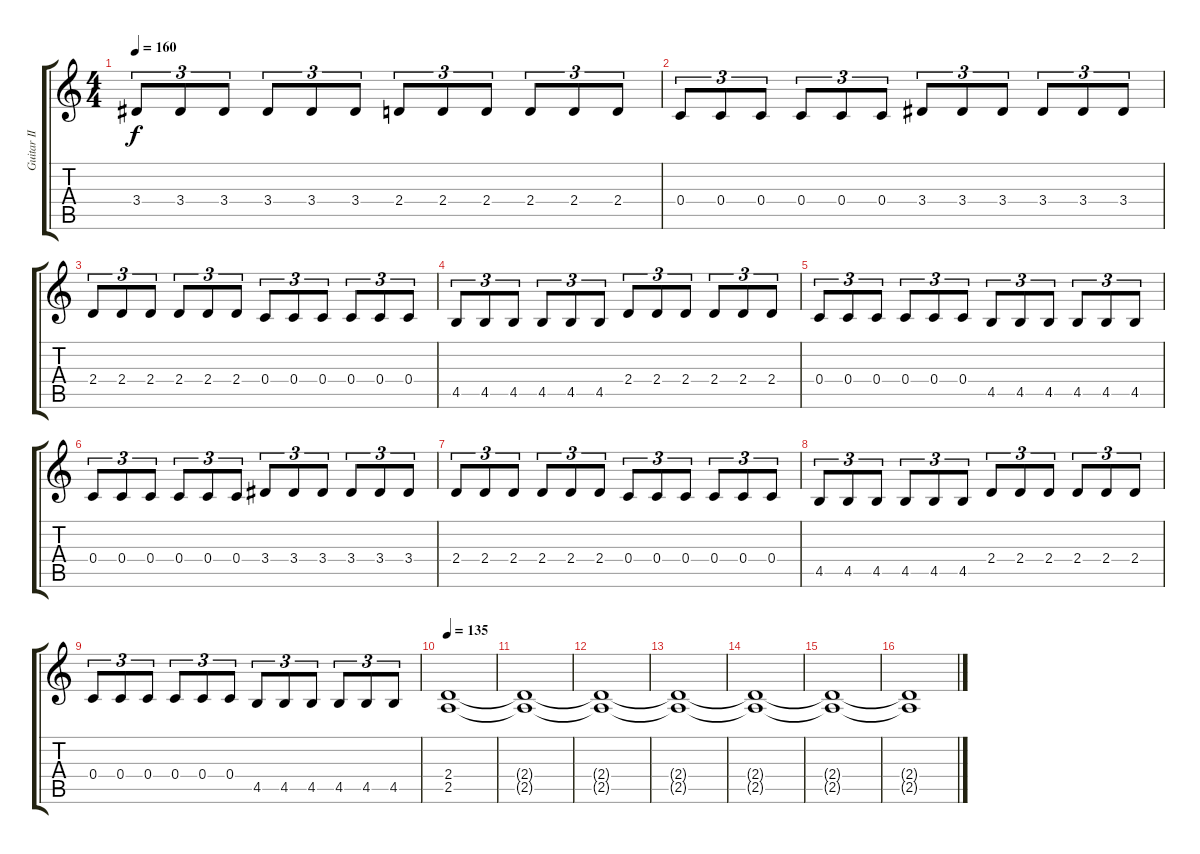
\track ("Guitar II" "Guitar II") {instrument distortionguitar}
\staff {score tabs}
\tuning (D4 A3 F3 C3 G2 D2) {hide}
\ts (4 4)
\tempo 160
\clef g2
\ks c
3.4.8{tu (3 2) dy f} 3.4.8{tu (3 2)} 3.4.8{tu (3 2)} 3.4.8{tu (3 2)} 3.4.8{tu (3 2)} 3.4.8{tu (3 2)} 2.4.8{tu (3 2)} 2.4.8{tu (3 2)} 2.4.8{tu (3 2)} 2.4.8{tu (3 2)} 2.4.8{tu (3 2)} 2.4.8{tu (3 2)} |
0.4.8{tu (3 2)} 0.4.8{tu (3 2)} 0.4.8{tu (3 2)} 0.4.8{tu (3 2)} 0.4.8{tu (3 2)} 0.4.8{tu (3 2)} 3.4.8{tu (3 2)} 3.4.8{tu (3 2)} 3.4.8{tu (3 2)} 3.4.8{tu (3 2)} 3.4.8{tu (3 2)} 3.4.8{tu (3 2)} |
2.4.8{tu (3 2)} 2.4.8{tu (3 2)} 2.4.8{tu (3 2)} 2.4.8{tu (3 2)} 2.4.8{tu (3 2)} 2.4.8{tu (3 2)} 0.4.8{tu (3 2)} 0.4.8{tu (3 2)} 0.4.8{tu (3 2)} 0.4.8{tu (3 2)} 0.4.8{tu (3 2)} 0.4.8{tu (3 2)} |
4.5.8{tu (3 2)} 4.5.8{tu (3 2)} 4.5.8{tu (3 2)} 4.5.8{tu (3 2)} 4.5.8{tu (3 2)} 4.5.8{tu (3 2)} 2.4.8{tu (3 2)} 2.4.8{tu (3 2)} 2.4.8{tu (3 2)} 2.4.8{tu (3 2)} 2.4.8{tu (3 2)} 2.4.8{tu (3 2)} |
0.4.8{tu (3 2)} 0.4.8{tu (3 2)} 0.4.8{tu (3 2)} 0.4.8{tu (3 2)} 0.4.8{tu (3 2)} 0.4.8{tu (3 2)} 4.5.8{tu (3 2)} 4.5.8{tu (3 2)} 4.5.8{tu (3 2)} 4.5.8{tu (3 2)} 4.5.8{tu (3 2)} 4.5.8{tu (3 2)} |
0.4.8{tu (3 2)} 0.4.8{tu (3 2)} 0.4.8{tu (3 2)} 0.4.8{tu (3 2)} 0.4.8{tu (3 2)} 0.4.8{tu (3 2)} 3.4.8{tu (3 2)} 3.4.8{tu (3 2)} 3.4.8{tu (3 2)} 3.4.8{tu (3 2)} 3.4.8{tu (3 2)} 3.4.8{tu (3 2)} |
2.4.8{tu (3 2)} 2.4.8{tu (3 2)} 2.4.8{tu (3 2)} 2.4.8{tu (3 2)} 2.4.8{tu (3 2)} 2.4.8{tu (3 2)} 0.4.8{tu (3 2)} 0.4.8{tu (3 2)} 0.4.8{tu (3 2)} 0.4.8{tu (3 2)} 0.4.8{tu (3 2)} 0.4.8{tu (3 2)} |
4.5.8{tu (3 2)} 4.5.8{tu (3 2)} 4.5.8{tu (3 2)} 4.5.8{tu (3 2)} 4.5.8{tu (3 2)} 4.5.8{tu (3 2)} 2.4.8{tu (3 2)} 2.4.8{tu (3 2)} 2.4.8{tu (3 2)} 2.4.8{tu (3 2)} 2.4.8{tu (3 2)} 2.4.8{tu (3 2)} |
0.4.8{tu (3 2)} 0.4.8{tu (3 2)} 0.4.8{tu (3 2)} 0.4.8{tu (3 2)} 0.4.8{tu (3 2)} 0.4.8{tu (3 2)} 4.5.8{tu (3 2)} 4.5.8{tu (3 2)} 4.5.8{tu (3 2)} 4.5.8{tu (3 2)} 4.5.8{tu (3 2)} 4.5.8{tu (3 2)} |
\tempo 135
(2.4 2.5).1 |
(2.4{t} 2.5{t}).1{volume 13} |
(2.4{t} 2.5{t}).1{volume 12} |
(2.4{t} 2.5{t}).1{volume 11} |
(2.4{t} 2.5{t}).1{volume 10} |
(2.4{t} 2.5{t}).1{volume 9} |
(2.4{t} 2.5{t}).1{volume 8}
